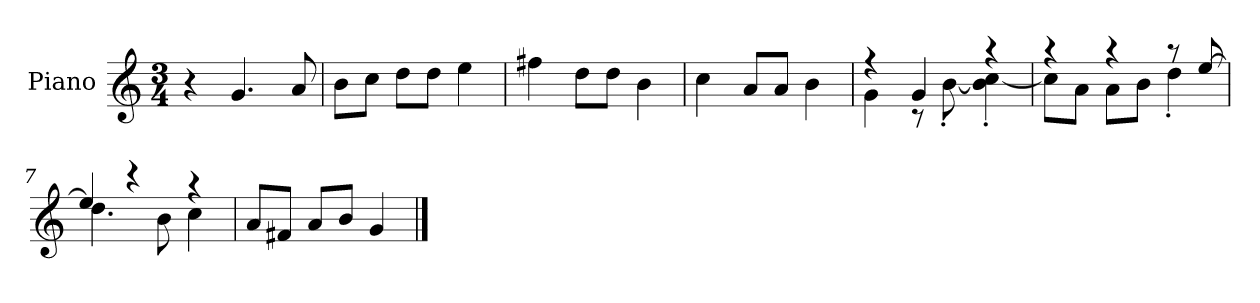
**kern
*part1
*staff1
*I"Piano
*I'P-no
*clefG2
*k[]
*M3/4
*MM177
=1
4r
4.g/
8a/
=2
8b\L
8cc\J
8dd\L
8dd\J
4ee\
=3
4ff#X\
8dd\L
8dd\J
4b\
=4
4cc\
8a/L
8a/J
4b\
=5
*^
4r	4g\
4g/	8r
.	[8b'\
4r	4b\]' [4cc\'
=6	=6
4r	8cc\L]
.	8a\J
4r	8a\L
.	8b\J
8r	4dd'\
[8ee/	.
=7	=7
4ee/]	4.dd\
4r	.
.	8b\
4r	4cc\
*v	*v
!!LO:LB:g=z
=8
8a/L
8f#X/J
8a/L
8b/J
4g/
==
*-
